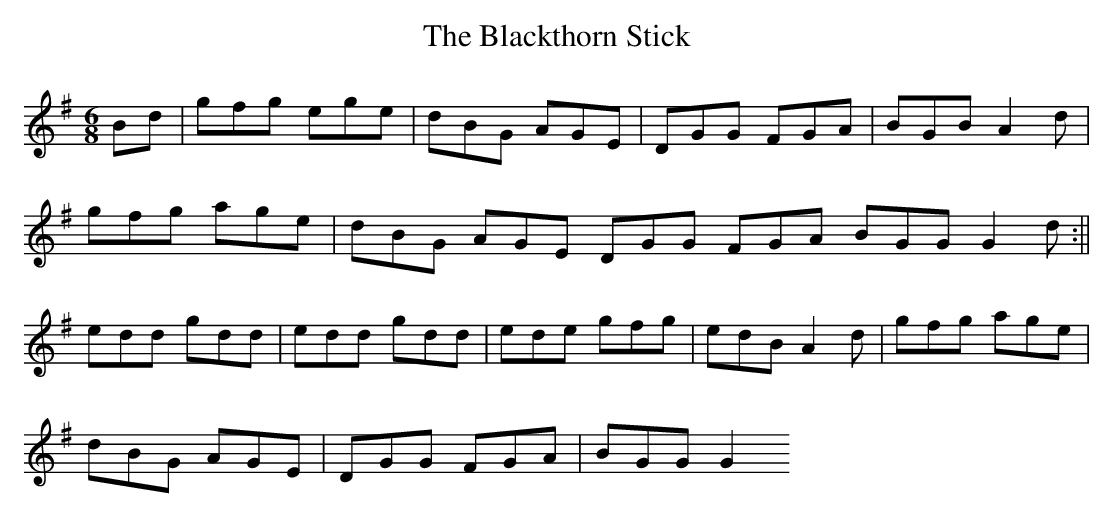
X:1
T:Blackthorn Stick, The
M:6/8
L:1/8
K:G
Bd|gfg ege|dBG AGE|DGG FGA|BGB A2 d|
gfg age| dBG AGE DGG FGA BGG G2 d:||
edd gdd|edd gdd|ede gfg|edB A2 d|gfg age|
dBG AGE|DGG FGA |BGG G2
